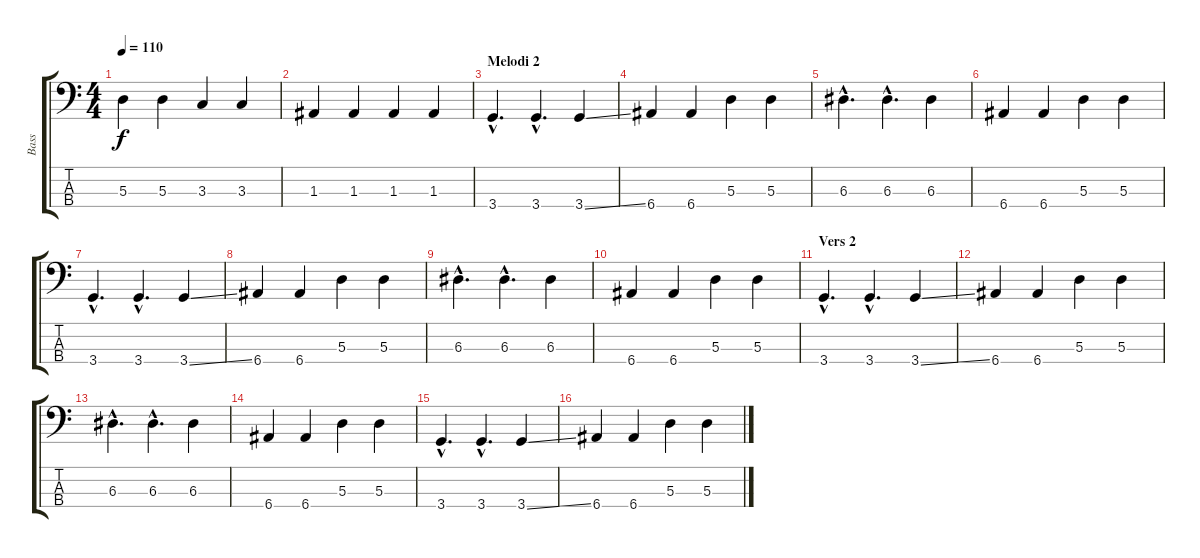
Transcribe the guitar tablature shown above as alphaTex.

\track ("Bass" "Bass") {instrument electricbassfinger}
\staff {score tabs}
\tuning (G2 D2 A1 E1) {hide}
\ts (4 4)
\tempo 110
\clef f4
\ks c
5.3.4{dy f} 5.3.4 3.3.4 3.3.4 |
1.3.4 1.3.4 1.3.4 1.3.4 |
\section ("" "Melodi 2")
3.4{hac}.4{d} 3.4{hac}.4{d} 3.4{ss}.4 |
6.4.4 6.4.4 5.3.4 5.3.4 |
6.3{hac}.4{d} 6.3{hac}.4{d} 6.3.4 |
6.4.4 6.4.4 5.3.4 5.3.4 |
3.4{hac}.4{d} 3.4{hac}.4{d} 3.4{ss}.4 |
6.4.4 6.4.4 5.3.4 5.3.4 |
6.3{hac}.4{d} 6.3{hac}.4{d} 6.3.4 |
6.4.4 6.4.4 5.3.4 5.3.4 |
\section ("" "Vers 2")
3.4{hac}.4{d} 3.4{hac}.4{d} 3.4{ss}.4 |
6.4.4 6.4.4 5.3.4 5.3.4 |
6.3{hac}.4{d} 6.3{hac}.4{d} 6.3.4 |
6.4.4 6.4.4 5.3.4 5.3.4 |
3.4{hac}.4{d} 3.4{hac}.4{d} 3.4{ss}.4 |
6.4.4 6.4.4 5.3.4 5.3.4
